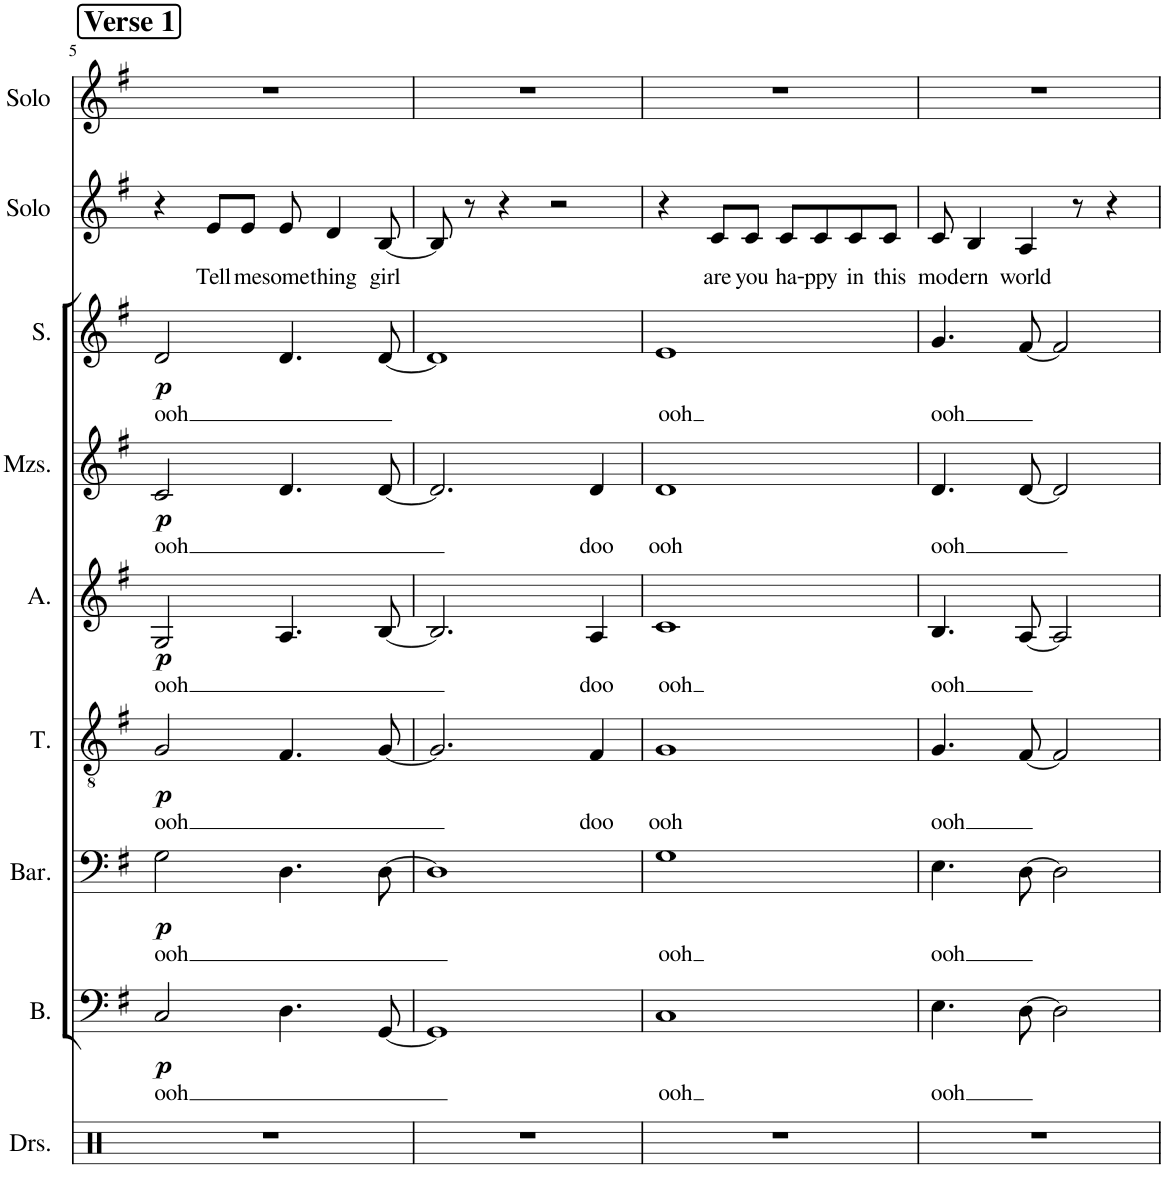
**kern	**kern	**text	**dynam	**kern	**text	**dynam	**kern	**text	**dynam	**kern	**text	**dynam	**kern	**text	**dynam	**kern	**text	**dynam	**kern	**text	**kern
*part9	*part8	*part8	*part8	*part7	*part7	*part7	*part6	*part6	*part6	*part5	*part5	*part5	*part4	*part4	*part4	*part3	*part3	*part3	*part2	*part2	*part1
*staff9	*staff8	*staff8	*staff8	*staff7	*staff7	*staff7	*staff6	*staff6	*staff6	*staff5	*staff5	*staff5	*staff4	*staff4	*staff4	*staff3	*staff3	*staff3	*staff2	*staff2	*staff1
*I"Drumset	*I"Bass	*	*	*I"Baritone	*	*	*I"Tenor	*	*	*I"Alto	*	*	*I"Mezzo-soprano	*	*	*I"Soprano	*	*	*I"Solo	*	*I"Solo
*I'Drs.	*I'B.	*	*	*I'Bar.	*	*	*I'T.	*	*	*I'A.	*	*	*I'Mzs.	*	*	*I'S.	*	*	*I'Solo	*	*I'Solo
!!LO:PB:g=z
*clefX	*clefF4	*	*	*clefF4	*	*	*clefGv2	*	*	*clefG2	*	*	*clefG2	*	*	*clefG2	*	*	*clefG2	*	*clefG2
*k[]	*k[f#]	*	*	*k[f#]	*	*	*k[f#]	*	*	*k[f#]	*	*	*k[f#]	*	*	*k[f#]	*	*	*k[f#]	*	*k[f#]
*M4/4	*M4/4	*	*	*M4/4	*	*	*M4/4	*	*	*M4/4	*	*	*M4/4	*	*	*M4/4	*	*	*M4/4	*	*M4/4
!!LO:REH:place=s1:a:B:cj:fs=14:t=Verse 1
=5	=5	=5	=5	=5	=5	=5	=5	=5	=5	=5	=5	=5	=5	=5	=5	=5	=5	=5	=5	=5	=5
!	!	!LO:LY:b	!LO:DY:b	!	!LO:LY:b	!LO:DY:b	!	!LO:LY:b	!LO:DY:b	!	!LO:LY:b	!LO:DY:b	!	!LO:LY:b	!LO:DY:b	!	!LO:LY:b	!LO:DY:b	!	!	!
1r	2C/	ooh	p	2G\	ooh	p	2G/	ooh	p	2G/	ooh	p	2c/	ooh	p	2d/	ooh	p	4r	.	1r
!	!	!	!	!	!	!	!	!	!	!	!	!	!	!	!	!	!	!	!	!LO:LY:b	!
.	.	.	.	.	.	.	.	.	.	.	.	.	.	.	.	.	.	.	8e/L	Tell	.
!	!	!	!	!	!	!	!	!	!	!	!	!	!	!	!	!	!	!	!	!LO:LY:b	!
.	.	.	.	.	.	.	.	.	.	.	.	.	.	.	.	.	.	.	8e/J	me	.
!	!	!	!	!	!	!	!	!	!	!	!	!	!	!	!	!	!	!	!	!LO:LY:b	!
.	4.D\	.	.	4.D\	.	.	4.F#/	.	.	4.A/	.	.	4.d/	.	.	4.d/	.	.	8e/	some-	.
!	!	!	!	!	!	!	!	!	!	!	!	!	!	!	!	!	!	!	!	!LO:LY:b	!
.	.	.	.	.	.	.	.	.	.	.	.	.	.	.	.	.	.	.	4d/	-thing	.
!	!	!	!	!	!	!	!	!	!	!	!	!	!	!	!	!	!	!	!	!LO:LY:b	!
.	[8GG/	.	.	[8D\	.	.	[8G/	.	.	[8B/	.	.	[8d/	.	.	[8d/	.	.	[8B/	girl	.
=6	=6	=6	=6	=6	=6	=6	=6	=6	=6	=6	=6	=6	=6	=6	=6	=6	=6	=6	=6	=6	=6
1r	1GG]	.	.	1D]	.	.	2.G/]	.	.	2.B/]	.	.	2.d/]	.	.	1d]	.	.	8B/]	.	1r
.	.	.	.	.	.	.	.	.	.	.	.	.	.	.	.	.	.	.	8r	.	.
.	.	.	.	.	.	.	.	.	.	.	.	.	.	.	.	.	.	.	4r	.	.
.	.	.	.	.	.	.	.	.	.	.	.	.	.	.	.	.	.	.	2r	.	.
!	!	!	!	!	!	!	!	!LO:LY:b	!	!	!LO:LY:b	!	!	!LO:LY:b	!	!	!	!	!	!	!
.	.	.	.	.	.	.	4F#/	doo	.	4A/	doo	.	4d/	doo	.	.	.	.	.	.	.
=7	=7	=7	=7	=7	=7	=7	=7	=7	=7	=7	=7	=7	=7	=7	=7	=7	=7	=7	=7	=7	=7
!	!	!LO:LY:b	!	!	!LO:LY:b	!	!	!LO:LY:b	!	!	!LO:LY:b	!	!	!LO:LY:b	!	!	!LO:LY:b	!	!	!	!
1r	1C	ooh	.	1G	ooh	.	1G	ooh	.	1c	ooh	.	1d	ooh	.	1e	ooh	.	4r	.	1r
!	!	!	!	!	!	!	!	!	!	!	!	!	!	!	!	!	!	!	!	!LO:LY:b	!
.	.	.	.	.	.	.	.	.	.	.	.	.	.	.	.	.	.	.	8c/L	are	.
!	!	!	!	!	!	!	!	!	!	!	!	!	!	!	!	!	!	!	!	!LO:LY:b	!
.	.	.	.	.	.	.	.	.	.	.	.	.	.	.	.	.	.	.	8c/J	you	.
!	!	!	!	!	!	!	!	!	!	!	!	!	!	!	!	!	!	!	!	!LO:LY:b	!
.	.	.	.	.	.	.	.	.	.	.	.	.	.	.	.	.	.	.	8c/L	ha-	.
!	!	!	!	!	!	!	!	!	!	!	!	!	!	!	!	!	!	!	!	!LO:LY:b	!
.	.	.	.	.	.	.	.	.	.	.	.	.	.	.	.	.	.	.	8c/	-ppy	.
!	!	!	!	!	!	!	!	!	!	!	!	!	!	!	!	!	!	!	!	!LO:LY:b	!
.	.	.	.	.	.	.	.	.	.	.	.	.	.	.	.	.	.	.	8c/	in	.
!	!	!	!	!	!	!	!	!	!	!	!	!	!	!	!	!	!	!	!	!LO:LY:b	!
.	.	.	.	.	.	.	.	.	.	.	.	.	.	.	.	.	.	.	8c/J	this	.
=8	=8	=8	=8	=8	=8	=8	=8	=8	=8	=8	=8	=8	=8	=8	=8	=8	=8	=8	=8	=8	=8
!	!	!LO:LY:b	!	!	!LO:LY:b	!	!	!LO:LY:b	!	!	!LO:LY:b	!	!	!LO:LY:b	!	!	!LO:LY:b	!	!	!LO:LY:b	!
1r	4.E\	ooh	.	4.E\	ooh	.	4.G/	ooh	.	4.B/	ooh	.	4.d/	ooh	.	4.g/	ooh	.	8c/	mod-	1r
!	!	!	!	!	!	!	!	!	!	!	!	!	!	!	!	!	!	!	!	!LO:LY:b	!
.	.	.	.	.	.	.	.	.	.	.	.	.	.	.	.	.	.	.	4B/	-ern	.
!	!	!	!	!	!	!	!	!	!	!	!	!	!	!	!	!	!	!	!	!LO:LY:b	!
.	[8D\	.	.	[8D\	.	.	[8F#/	.	.	[8A/	.	.	[8d/	.	.	[8f#/	.	.	4A/	world	.
.	2D\]	.	.	2D\]	.	.	2F#/]	.	.	2A/]	.	.	2d/]	.	.	2f#/]	.	.	.	.	.
.	.	.	.	.	.	.	.	.	.	.	.	.	.	.	.	.	.	.	8r	.	.
.	.	.	.	.	.	.	.	.	.	.	.	.	.	.	.	.	.	.	4r	.	.
=	=	=	=	=	=	=	=	=	=	=	=	=	=	=	=	=	=	=	=	=	=
*-	*-	*-	*-	*-	*-	*-	*-	*-	*-	*-	*-	*-	*-	*-	*-	*-	*-	*-	*-	*-	*-
